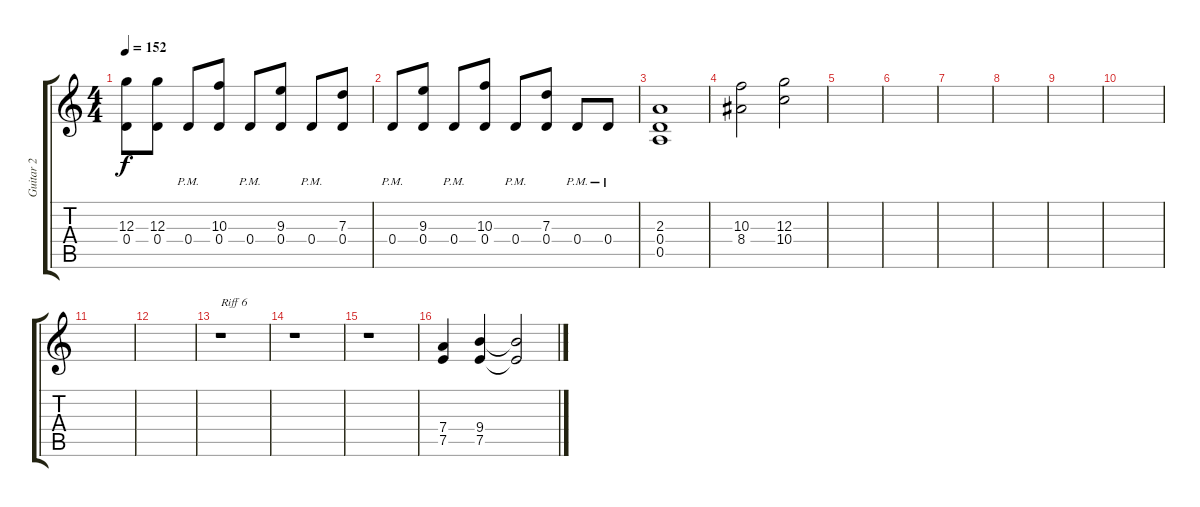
\track ("Guitar 2" "Guitar 2") {instrument distortionguitar}
\staff {score tabs}
\tuning (E4 B3 G3 D3 A2 E2) {hide}
\ts (4 4)
\tempo 152
\clef g2
\ks c
(12.3 0.4).8{dy f} (12.3 0.4).8 0.4{pm}.8 (10.3 0.4).8 0.4{pm}.8 (9.3 0.4).8 0.4{pm}.8 (7.3 0.4).8 |
0.4{pm}.8 (9.3 0.4).8 0.4{pm}.8 (10.3 0.4).8 0.4{pm}.8 (7.3 0.4).8 0.4{pm}.8 0.4{pm}.8 |
(2.3 0.4 0.5).1 |
(10.3 8.4).2 (12.3 10.4).2 |
|
|
|
|
|
|
|
|
r.1{txt "Riff 6"} |
r.1 |
r.1 |
(7.4 7.5).4 (9.4 7.5).4 (9.4{t} 7.5{t}).2
